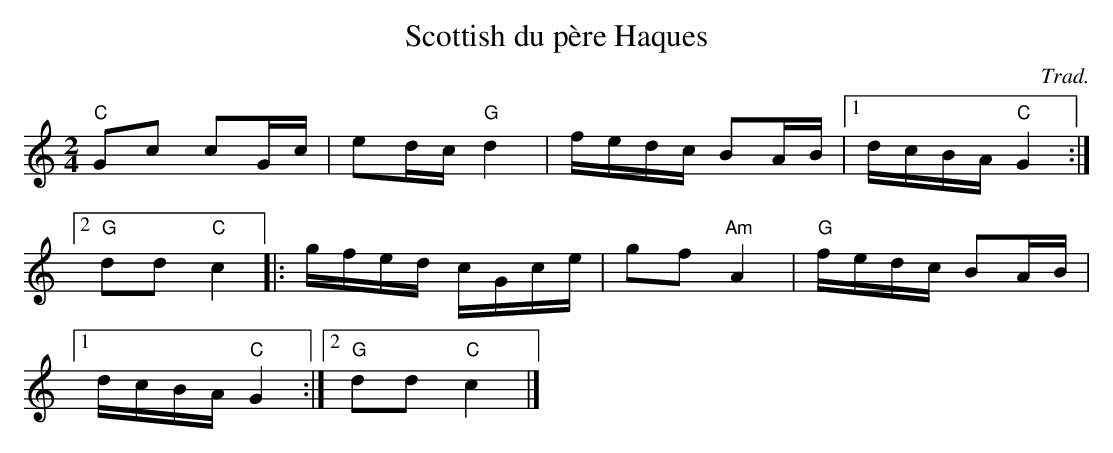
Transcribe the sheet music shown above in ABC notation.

X:1
T:Scottish du père Haques
C:Trad.
M:2/4
L:1/16
K:C
"C"G2c2 c2Gc | e2dc "G"d4 | fedc B2AB |1 dcBA "C"G4 :|2
"G"d2d2 "C"c4 |: gfed cGce | g2f2 "Am"A4 | "G"fedc B2AB |1
dcBA "C"G4 :|2 "G"d2d2 "C"c4 |]
